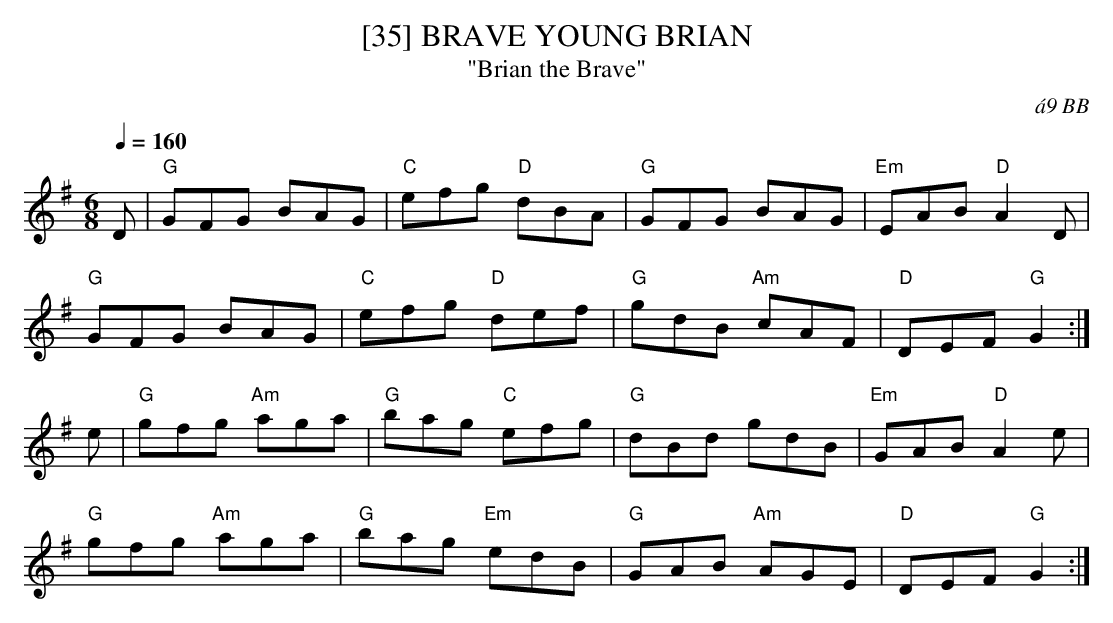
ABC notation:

X:1
T:[35] BRAVE YOUNG BRIAN
T:"Brian the Brave"
C:\'a9 BB
Q:1/4=160
M:6/8
L:1/8
K:G
D|"G"GFG BAG|"C"efg "D"dBA|"G"GFG BAG|"Em"EAB "D"A2 D|
"G"GFG BAG|"C"efg "D"def|"G"gdB "Am"cAF|"D"DEF "G"G2 :|
e|"G"gfg "Am"aga|"G"bag "C"efg|"G"dBd gdB|"Em"GAB "D"A2 e|
"G"gfg "Am"aga|"G"bag "Em"edB|"G"GAB "Am"AGE|"D"DEF "G"G2 :|
